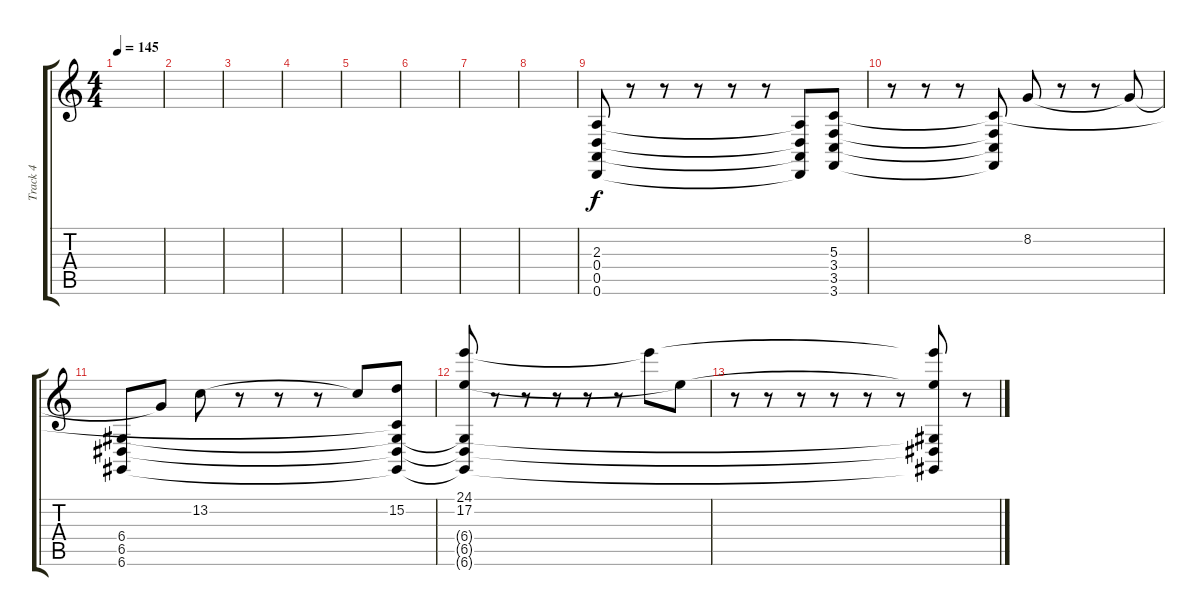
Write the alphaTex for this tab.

\track ("Track 4" "Track 4") {instrument stringensemble1}
\staff {score tabs}
\tuning (E4 B3 G3 D3 A2 D2) {hide}
\ts (4 4)
\tempo 145
\clef g2
\ks c
|
|
|
|
|
|
|
|
(2.3 0.4 0.5 0.6).8 r.8 r.8 r.8 r.8 r.8 (2.3{t} 0.4{t} 0.5{t} 0.6{t}).8 (5.3 3.4 3.5 3.6).8 |
r.8 r.8 r.8 (5.3{t} 3.4{t} 3.5{t} 3.6{t}).8 8.2.8 r.8 r.8 8.2{t}.8 |
(6.4 6.5 6.6).8 8.2{t}.8 13.2.8 r.8 r.8 r.8 13.2{t}.8 (15.2 5.3{t} 6.4{t} 6.5{t} 6.6{t}).8 |
(24.1 17.2 6.4{t} 6.5{t} 6.6{t}).8 r.8 r.8 r.8 r.8 r.8 24.1{t}.8 17.2{t}.8 |
r.8 r.8 r.8 r.8 r.8 r.8 (24.1{t} 17.2{t} 6.4{t} 6.5{t} 6.6{t}).8 r.8
